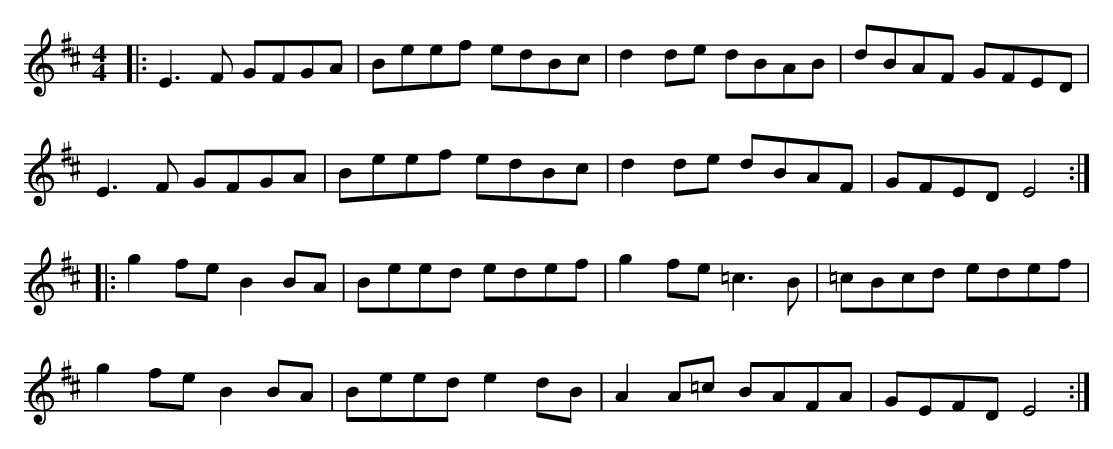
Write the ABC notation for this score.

X:1
M:4/4
K:Edor
|:E3F GFGA|Beef edBc|d2de dBAB|dBAF GFED|
E3F GFGA|Beef edBc|d2de dBAF|GFED E4:|
|:g2fe B2BA|Beed edef|g2fe =c3B|=cBcd edef|
g2fe B2BA|Beed e2dB|A2A=c BAFA|GEFD E4:|
